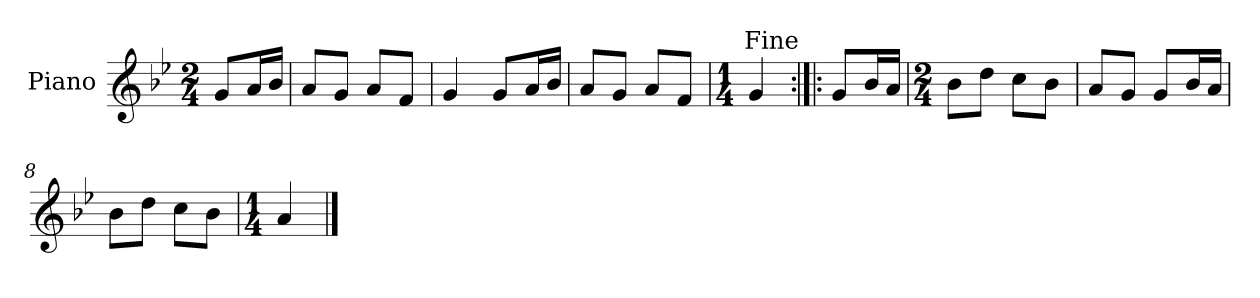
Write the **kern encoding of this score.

**kern
*part1
*staff1
*I"Piano
*I'Pno.
*clefG2
*k[b-e-]
*M2/4
=
8g/L
16a/L
16b-/JJ
=1
8a/L
8g/J
8a/L
8f/J
=2
4g/
8g/L
16a/L
16b-/JJ
=3
8a/L
8g/J
8a/L
8f/J
=4
*M1/4
4g/
!LO:TX:a:rj:t=Fine
=5:|!|:
8g/L
16b-/L
16a/JJ
=6
*M2/4
8b-\L
8dd\J
8cc\L
8b-\J
=7
8a/L
8g/J
8g/L
16b-/L
16a/JJ
=8
8b-\L
8dd\J
8cc\L
8b-\J
!!LO:LB:g=z
=9
*M1/4
4a/
==
*-
